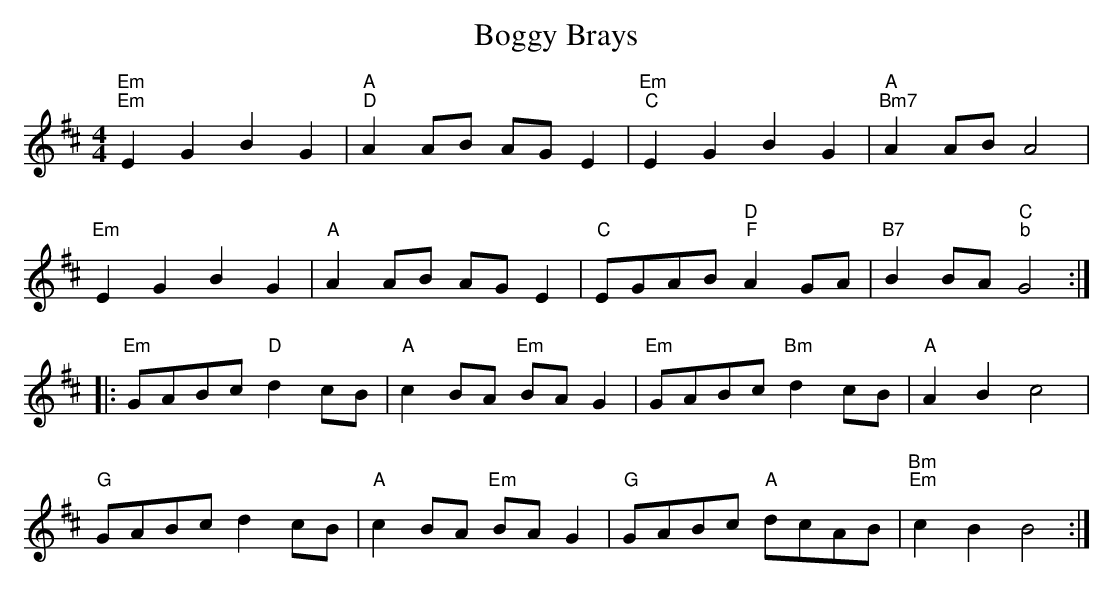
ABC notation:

X:1
T:Boggy Brays
M:4/4
L:1/4
K:D
"Em""Em"EG BG|"A""D"AA/2B/2 A/2G/2E|"Em""C"EG BG|"A""Bm7"AA/2B/2 A2|
"Em"EG BG|"A"AA/2B/2 A/2G/2E|"C"E/2G/2A/2B/2 "D""F"AG/2A/2|\
"B7"BB/2A/2 "C""b"G2:|
|:"Em"G/2A/2B/2c/2 "D"dc/2B/2|"A"cB/2A/2 "Em"B/2A/2G|\
"Em"G/2A/2B/2c/2 "Bm"dc/2B/2|"A"AB c2|
"G"G/2A/2B/2c/2 dc/2B/2|"A"cB/2A/2 "Em"B/2A/2G|"G"G/2A/2B/2c/2 "A"d/2c/2A/2B/2\
|"Bm""Em"cB B2:|
